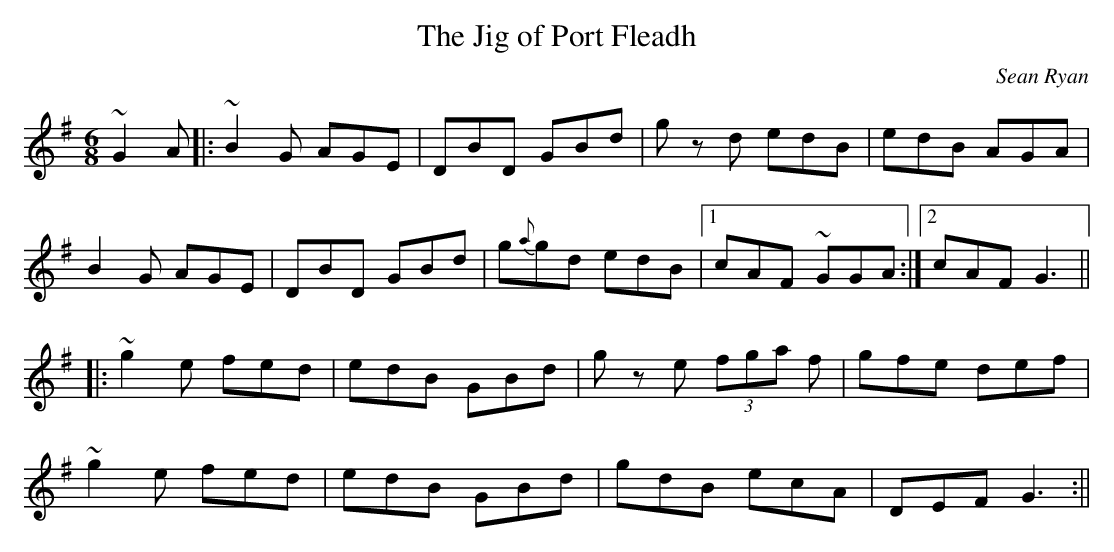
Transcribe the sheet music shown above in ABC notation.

X:1
T:Jig of Port Fleadh, The
C:Sean Ryan
M:6/8
K:G
~G2A|:~B2G AGE|DBD GBd|gz d edB|edB AGA|
B2G AGE|DBD GBd|g{a}gd edB|1 cAF ~GGA:|2 cAF G3||
|:~g2e fed|edB GBd|gz e (3fga f|gfe def|
~g2e fed|edB GBd|gdB ecA|DEF G3:||
